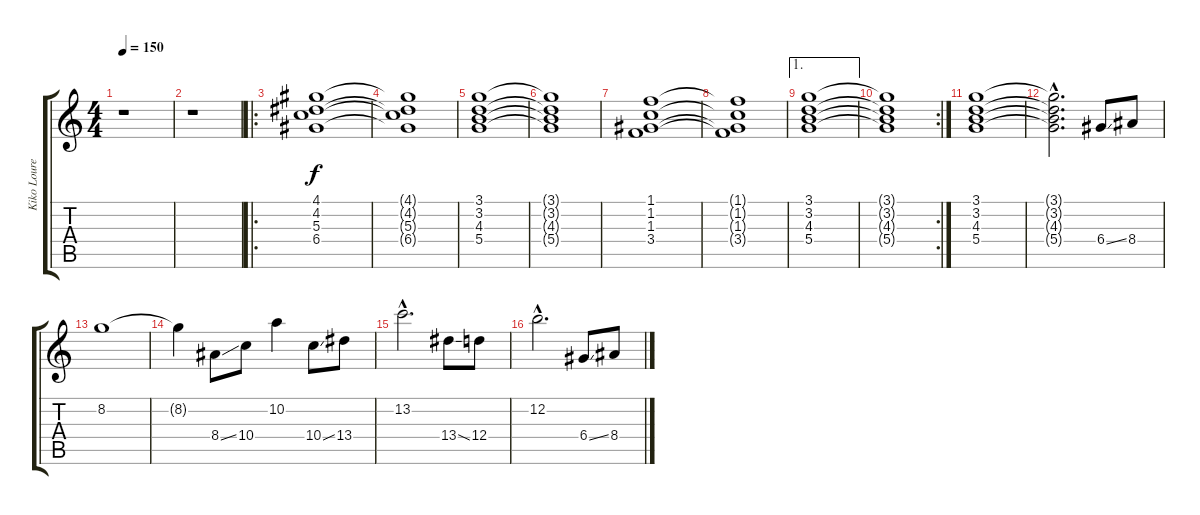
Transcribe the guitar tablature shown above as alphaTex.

\track ("Kiko Loureiro" "Kiko Loure") {instrument distortionguitar}
\staff {score tabs}
\tuning (E4 B3 G3 D3 A2 E2) {hide}
\ts (4 4)
\tempo 150
\clef g2
\ks c
r.1{dy f} |
r.1 |
\ro
(4.1 4.2 5.3 6.4).1 |
(4.1{t} 4.2{t} 5.3{t} 6.4{t}).1 |
(3.1 3.2 4.3 5.4).1 |
(3.1{t} 3.2{t} 4.3{t} 5.4{t}).1 |
(1.1 1.2 1.3 3.4).1 |
(1.1{t} 1.2{t} 1.3{t} 3.4{t}).1 |
\ae 1
(3.1 3.2 4.3 5.4).1 |
\rc 2
(3.1{t} 3.2{t} 4.3{t} 5.4{t}).1 |
(3.1 3.2 4.3 5.4).1 |
(3.1{hac t} 3.2{hac t} 4.3{hac t} 5.4{hac t}).2{d} 6.4{ss}.8 8.4.8 |
8.2.1 |
8.2{t}.4 8.4{ss}.8 10.4.8 10.2.4 10.4{ss}.8 13.4.8 |
13.2{hac}.2{d} 13.4{ss}.8 12.4.8 |
12.2{hac}.2{d} 6.4{ss}.8 8.4.8
